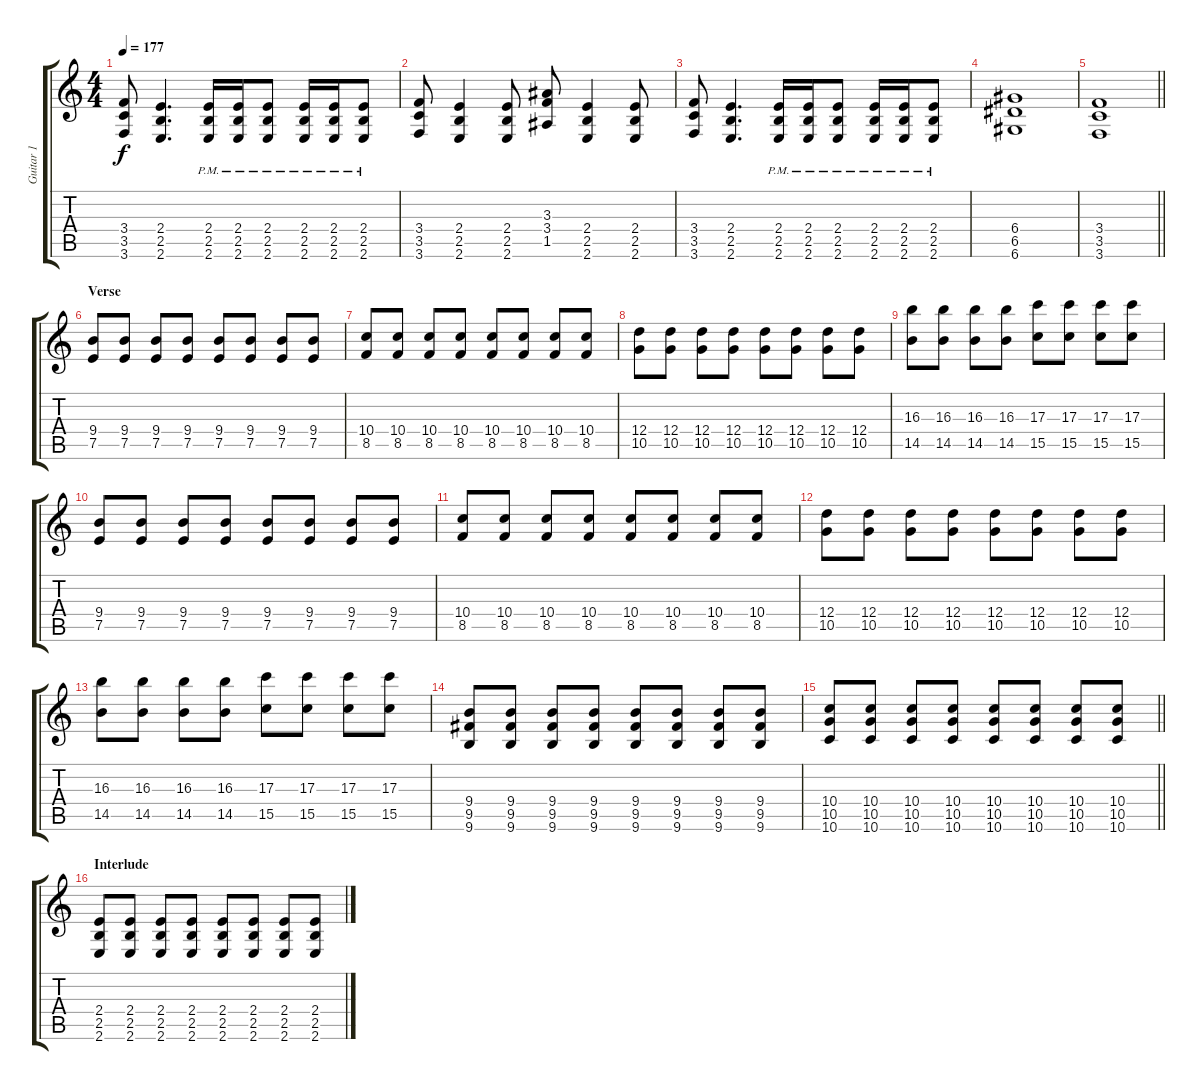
\track ("Guitar 1" "Guitar 1") {instrument distortionguitar}
\staff {score tabs}
\tuning (E4 B3 G3 D3 A2 D2) {hide}
\ts (4 4)
\tempo 177
\clef g2
\ks c
(3.4 3.5 3.6).8{dy f} (2.4 2.5 2.6).4{d} (2.4{pm} 2.5{pm} 2.6{pm}).16 (2.4{pm} 2.5{pm} 2.6{pm}).16 (2.4{pm} 2.5{pm} 2.6{pm}).8 (2.4{pm} 2.5{pm} 2.6{pm}).16 (2.4{pm} 2.5{pm} 2.6{pm}).16 (2.4{pm} 2.5{pm} 2.6{pm}).8 |
(3.4 3.5 3.6).8 (2.4 2.5 2.6).4 (2.4 2.5 2.6).8 (3.3 3.4 1.5).8 (2.4 2.5 2.6).4 (2.4 2.5 2.6).8 |
(3.4 3.5 3.6).8 (2.4 2.5 2.6).4{d} (2.4{pm} 2.5{pm} 2.6{pm}).16 (2.4{pm} 2.5{pm} 2.6{pm}).16 (2.4{pm} 2.5{pm} 2.6{pm}).8 (2.4{pm} 2.5{pm} 2.6{pm}).16 (2.4{pm} 2.5{pm} 2.6{pm}).16 (2.4{pm} 2.5{pm} 2.6{pm}).8 |
(6.4 6.5 6.6).1 |
\barLineRight lightlight
(3.4 3.5 3.6).1 |
\section ("" "Verse")
(9.4 7.5).8 (9.4 7.5).8 (9.4 7.5).8 (9.4 7.5).8 (9.4 7.5).8 (9.4 7.5).8 (9.4 7.5).8 (9.4 7.5).8 |
(10.4 8.5).8 (10.4 8.5).8 (10.4 8.5).8 (10.4 8.5).8 (10.4 8.5).8 (10.4 8.5).8 (10.4 8.5).8 (10.4 8.5).8 |
(12.4 10.5).8 (12.4 10.5).8 (12.4 10.5).8 (12.4 10.5).8 (12.4 10.5).8 (12.4 10.5).8 (12.4 10.5).8 (12.4 10.5).8 |
(16.3 14.5).8 (16.3 14.5).8 (16.3 14.5).8 (16.3 14.5).8 (17.3 15.5).8 (17.3 15.5).8 (17.3 15.5).8 (17.3 15.5).8 |
(9.4 7.5).8 (9.4 7.5).8 (9.4 7.5).8 (9.4 7.5).8 (9.4 7.5).8 (9.4 7.5).8 (9.4 7.5).8 (9.4 7.5).8 |
(10.4 8.5).8 (10.4 8.5).8 (10.4 8.5).8 (10.4 8.5).8 (10.4 8.5).8 (10.4 8.5).8 (10.4 8.5).8 (10.4 8.5).8 |
(12.4 10.5).8 (12.4 10.5).8 (12.4 10.5).8 (12.4 10.5).8 (12.4 10.5).8 (12.4 10.5).8 (12.4 10.5).8 (12.4 10.5).8 |
(16.3 14.5).8 (16.3 14.5).8 (16.3 14.5).8 (16.3 14.5).8 (17.3 15.5).8 (17.3 15.5).8 (17.3 15.5).8 (17.3 15.5).8 |
(9.4 9.5 9.6).8 (9.4 9.5 9.6).8 (9.4 9.5 9.6).8 (9.4 9.5 9.6).8 (9.4 9.5 9.6).8 (9.4 9.5 9.6).8 (9.4 9.5 9.6).8 (9.4 9.5 9.6).8 |
\barLineRight lightlight
(10.4 10.5 10.6).8 (10.4 10.5 10.6).8 (10.4 10.5 10.6).8 (10.4 10.5 10.6).8 (10.4 10.5 10.6).8 (10.4 10.5 10.6).8 (10.4 10.5 10.6).8 (10.4 10.5 10.6).8 |
\section ("" "Interlude")
(2.4 2.5 2.6).8 (2.4 2.5 2.6).8 (2.4 2.5 2.6).8 (2.4 2.5 2.6).8 (2.4 2.5 2.6).8 (2.4 2.5 2.6).8 (2.4 2.5 2.6).8 (2.4 2.5 2.6).8
